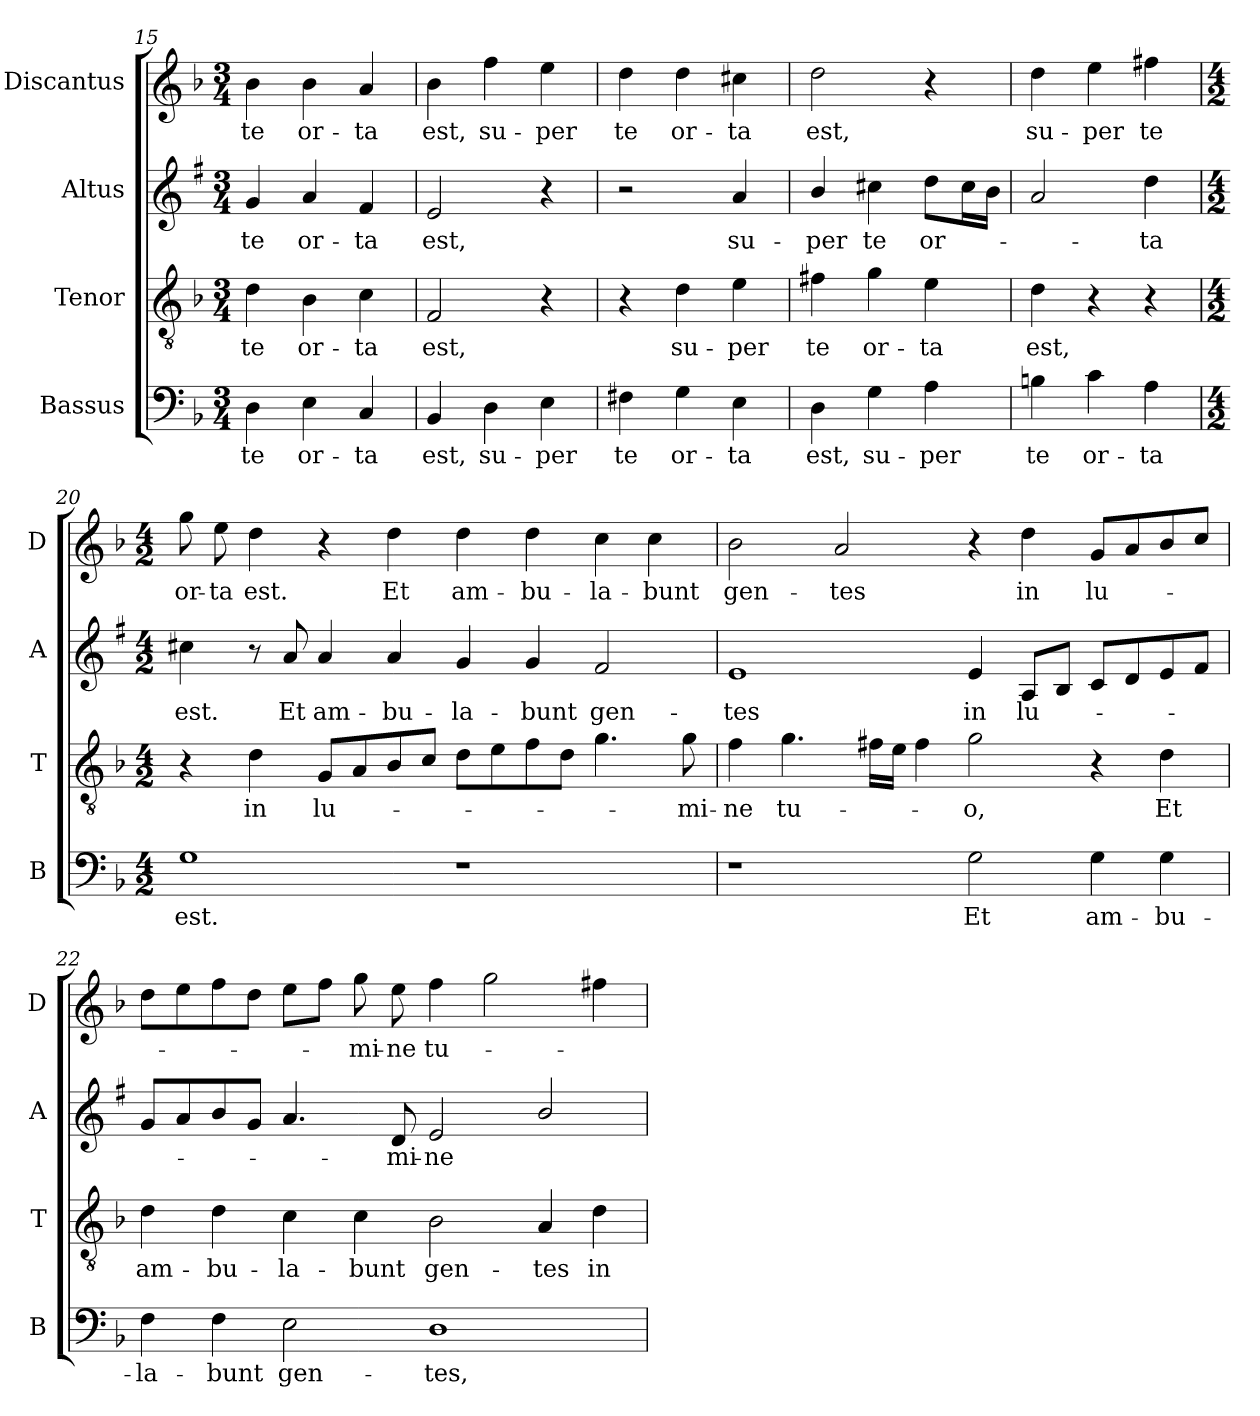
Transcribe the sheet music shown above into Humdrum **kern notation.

**kern	**text	**kern	**text	**kern	**text	**kern	**text
*part4	*part4	*part3	*part3	*part2	*part2	*part1	*part1
*staff4	*staff4	*staff3	*staff3	*staff2	*staff2	*staff1	*staff1
*I"Bassus	*	*I"Tenor	*	*I"Altus	*	*I"Discantus	*
*I'B	*	*I'T	*	*I'A	*	*I'D	*
*clefF4	*	*clefGv2	*	*clefG2	*	*clefG2	*
*	*	*	*	*ITrd1c2	*	*	*
*k[b-]	*	*k[b-]	*	*k[b-]	*	*k[b-]	*
*F:	*	*F:	*	*F:	*	*F:	*
*M3/4	*	*M3/4	*	*M3/4	*	*M3/4	*
=15	=15	=15	=15	=15	=15	=15	=15
!	!LO:LY:b	!	!LO:LY:b	!	!LO:LY:b	!	!LO:LY:b
4D\	te	4d\	te	4f/	te	4b-\	te
!	!LO:LY:b	!	!LO:LY:b	!	!LO:LY:b	!	!LO:LY:b
4E\	or-	4B-\	or-	4g/	or-	4b-\	or-
!	!LO:LY:b	!	!LO:LY:b	!	!LO:LY:b	!	!LO:LY:b
4C/	-ta	4c\	-ta	4e/	-ta	4a/	-ta
=16	=16	=16	=16	=16	=16	=16	=16
!	!LO:LY:b	!	!LO:LY:b	!	!LO:LY:b	!	!LO:LY:b
4BB-/	est,	2F/	est,	2d/	est,	4b-\	est,
!	!LO:LY:b	!	!	!	!	!	!LO:LY:b
4D\	su-	.	.	.	.	4ff\	su-
!	!LO:LY:b	!	!	!	!	!	!LO:LY:b
4E\	-per	4r	.	4r	.	4ee\	-per
=17	=17	=17	=17	=17	=17	=17	=17
!	!LO:LY:b	!	!	!	!	!	!LO:LY:b
4F#X\	te	4r	.	2r	.	4dd\	te
!	!LO:LY:b	!	!LO:LY:b	!	!	!	!LO:LY:b
4G\	or-	4d\	su-	.	.	4dd\	or-
!	!LO:LY:b	!	!LO:LY:b	!	!LO:LY:b	!	!LO:LY:b
4E\	-ta	4e\	-per	4g/	su-	4cc#X\	-ta
=18	=18	=18	=18	=18	=18	=18	=18
!	!LO:LY:b	!	!LO:LY:b	!	!LO:LY:b	!	!LO:LY:b
4D\	est,	4f#X\	te	4a/	-per	2dd\	est,
!	!LO:LY:b	!	!LO:LY:b	!	!LO:LY:b	!	!
4G\	su-	4g\	or-	4bn\	te	.	.
!	!LO:LY:b	!	!LO:LY:b	!	!LO:LY:b	!	!
4A\	-per	4e\	-ta	8cc\L	or-	4r	.
.	.	.	.	16b\L	.	.	.
.	.	.	.	16a\JJ	.	.	.
=19	=19	=19	=19	=19	=19	=19	=19
!	!LO:LY:b	!	!LO:LY:b	!	!	!	!LO:LY:b
4Bn\	te	4d\	est,	2g/	.	4dd\	su-
!	!LO:LY:b	!	!	!	!	!	!LO:LY:b
4c\	or-	4r	.	.	.	4ee\	-per
!	!LO:LY:b	!	!	!	!LO:LY:b	!	!LO:LY:b
4A\	-ta	4r	.	4cc\	-ta	4ff#X\	te
!!LO:LB:g=z
=20	=20	=20	=20	=20	=20	=20	=20
*M4/2	*	*M4/2	*	*M4/2	*	*M4/2	*
!	!LO:LY:b	!	!	!	!LO:LY:b	!	!LO:LY:b
1G	est.	4r	.	4bn\	est.	8gg\	or-
!	!	!	!	!	!	!	!LO:LY:b
.	.	.	.	.	.	8ee\	-ta
!	!	!	!LO:LY:b	!	!	!	!LO:LY:b
.	.	4d\	in	8r	.	4dd\	est.
!	!	!	!	!	!LO:LY:b	!	!
.	.	.	.	8g/	Et	.	.
!	!	!	!LO:LY:b	!	!LO:LY:b	!	!
.	.	8G/L	lu-	4g/	am-	4r	.
.	.	8A/	.	.	.	.	.
!	!	!	!	!	!LO:LY:b	!	!LO:LY:b
.	.	8B-/	.	4g/	-bu-	4dd\	Et
.	.	8c/J	.	.	.	.	.
!	!	!	!	!	!LO:LY:b	!	!LO:LY:b
1r	.	8d\L	.	4f/	-la-	4dd\	am-
.	.	8e\	.	.	.	.	.
!	!	!	!	!	!LO:LY:b	!	!LO:LY:b
.	.	8f\	.	4f/	-bunt	4dd\	-bu-
.	.	8d\J	.	.	.	.	.
!	!	!	!	!	!LO:LY:b	!	!LO:LY:b
.	.	4.g\	.	2e/	gen-	4cc\	-la-
!	!	!	!	!	!	!	!LO:LY:b
.	.	.	.	.	.	4cc\	-bunt
!	!	!	!LO:LY:b	!	!	!	!
.	.	8g\	-mi-	.	.	.	.
=21	=21	=21	=21	=21	=21	=21	=21
!	!	!	!LO:LY:b	!	!LO:LY:b	!	!LO:LY:b
1r	.	4f\	-ne	1d	-tes	2b-\	gen-
!	!	!	!LO:LY:b	!	!	!	!
.	.	4.g\	tu-	.	.	.	.
!	!	!	!	!	!	!	!LO:LY:b
.	.	.	.	.	.	2a/	-tes
.	.	16f#X\LL	.	.	.	.	.
.	.	16e\JJ	.	.	.	.	.
.	.	4f#\	.	.	.	.	.
!	!LO:LY:b	!	!LO:LY:b	!	!LO:LY:b	!	!
2G\	Et	2g\	-o,	4d/	in	4r	.
!	!	!	!	!	!LO:LY:b	!	!LO:LY:b
.	.	.	.	8G/L	lu-	4dd\	in
.	.	.	.	8A/J	.	.	.
!	!LO:LY:b	!	!	!	!	!	!LO:LY:b
4G\	am-	4r	.	8B-/L	.	8g/L	lu-
.	.	.	.	8c/	.	8a/	.
!	!LO:LY:b	!	!LO:LY:b	!	!	!	!
4G\	-bu-	4d\	Et	8d/	.	8b-/	.
.	.	.	.	8e/J	.	8cc/J	.
=22	=22	=22	=22	=22	=22	=22	=22
!	!LO:LY:b	!	!LO:LY:b	!	!	!	!
4F\	-la-	4d\	am-	8f/L	.	8dd\L	.
.	.	.	.	8g/	.	8ee\	.
!	!LO:LY:b	!	!LO:LY:b	!	!	!	!
4F\	-bunt	4d\	-bu-	8a/	.	8ff\	.
.	.	.	.	8f/J	.	8dd\J	.
!	!LO:LY:b	!	!LO:LY:b	!	!	!	!
2E\	gen-	4c\	-la-	4.g/	.	8ee\L	.
.	.	.	.	.	.	8ff\J	.
!	!	!	!LO:LY:b	!	!	!	!LO:LY:b
.	.	4c\	-bunt	.	.	8gg\	-mi-
!	!	!	!	!	!LO:LY:b	!	!LO:LY:b
.	.	.	.	8c/	-mi-	8ee\	-ne
!	!LO:LY:b	!	!LO:LY:b	!	!LO:LY:b	!	!LO:LY:b
1D	-tes,	2B-\	gen-	2d/	-ne	4ff\	tu-
.	.	.	.	.	.	2gg\	.
!	!	!	!LO:LY:b	!	!	!	!
.	.	4A/	-tes	2a/	.	.	.
!	!	!	!LO:LY:b	!	!	!	!
.	.	4d\	in	.	.	4ff#X\	.
=	=	=	=	=	=	=	=
*-	*-	*-	*-	*-	*-	*-	*-
